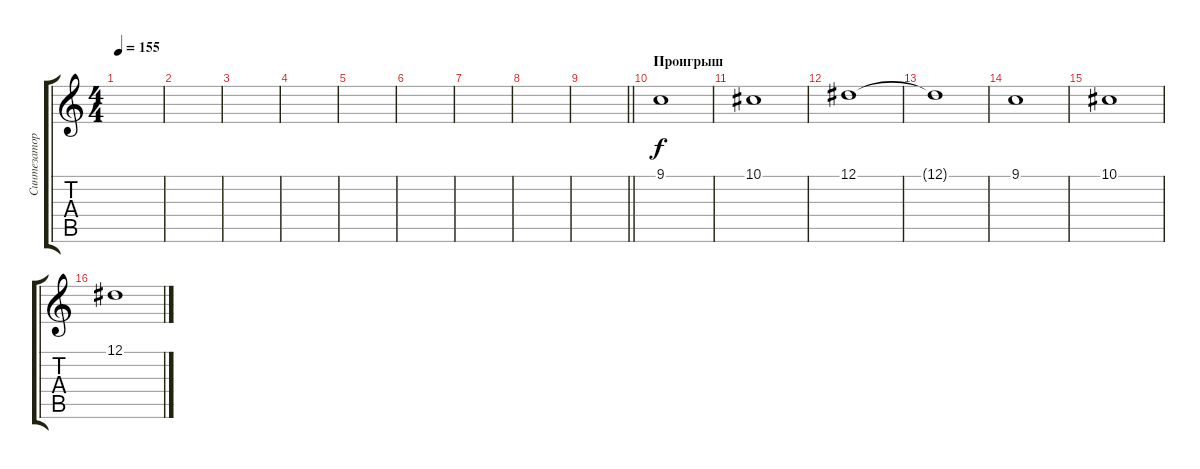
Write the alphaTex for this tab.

\track ("Синтезатор" "Синтезатор") {instrument stringensemble1}
\staff {score tabs}
\tuning (Eb4 Bb3 Gb3 Db3 Ab2 Eb2) {hide}
\ts (4 4)
\tempo 155
\clef g2
\ks c
|
|
|
|
|
|
|
|
\barLineRight lightlight
|
\section ("" "Проигрыш")
9.1.1 |
10.1.1 |
12.1.1 |
12.1{t}.1 |
9.1.1 |
10.1.1 |
12.1.1
